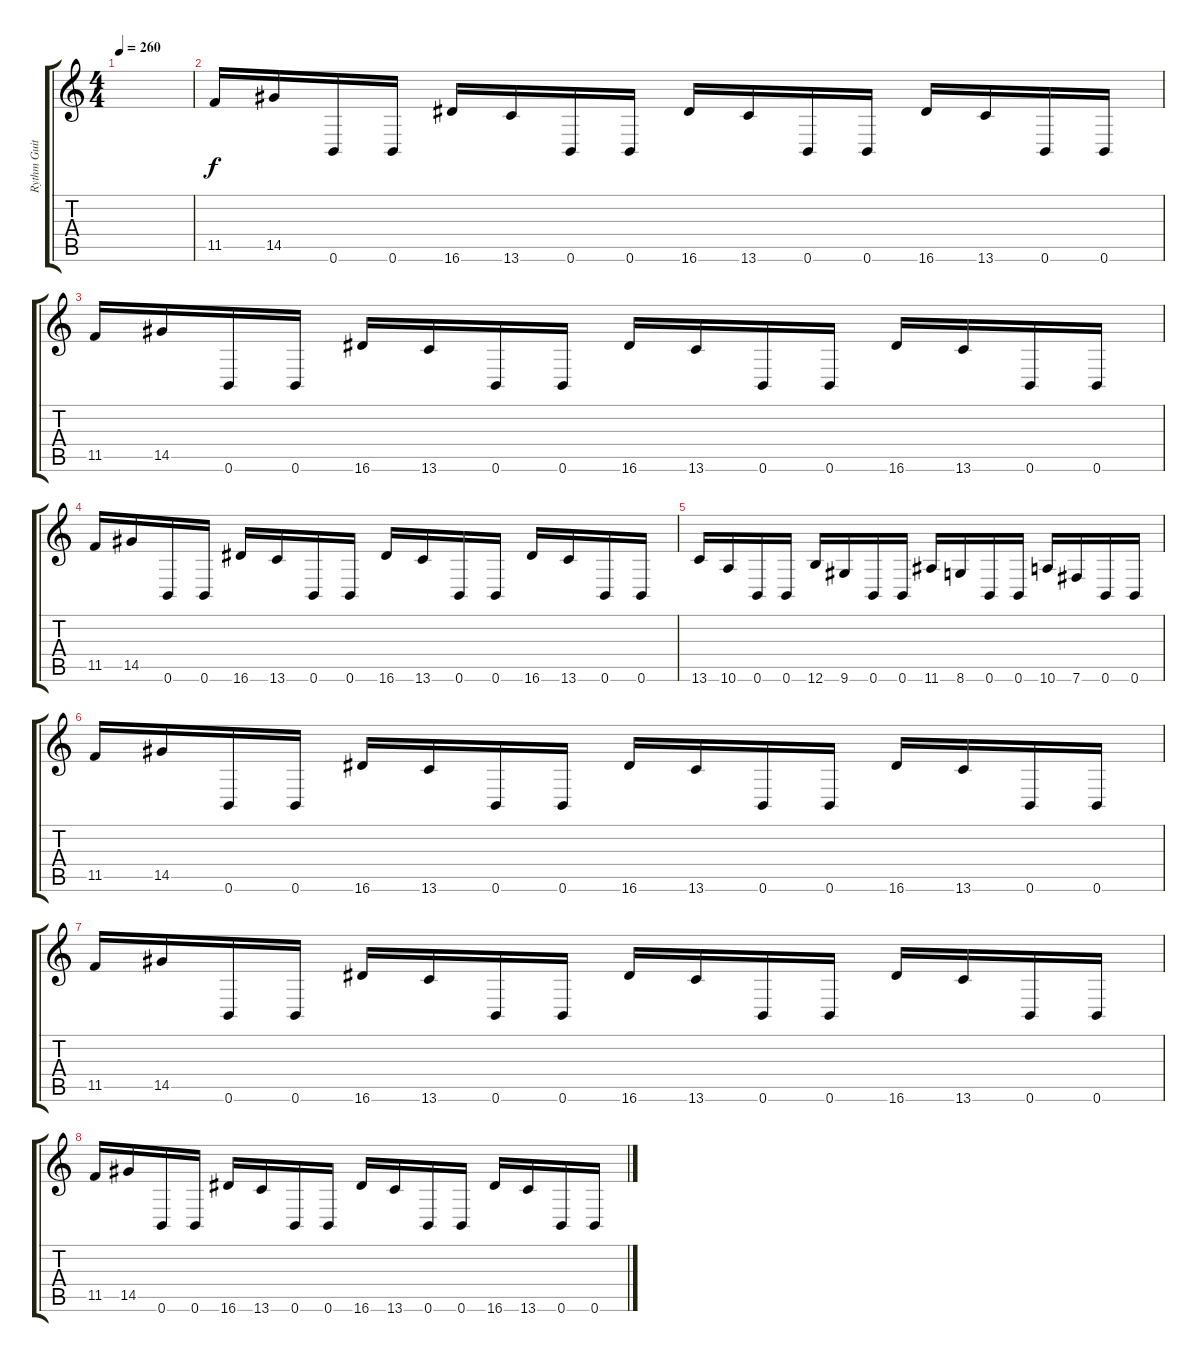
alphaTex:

\track ("Rythm Guitar 1" "Rythm Guit") {instrument distortionguitar}
\staff {score tabs}
\tuning (Db4 Ab3 E3 B2 Gb2 B1) {hide}
\ts (4 4)
\tempo 260
\clef g2
\ks c
|
11.5.16 14.5.16 0.6.16 0.6.16 16.6.16 13.6.16 0.6.16 0.6.16 16.6.16 13.6.16 0.6.16 0.6.16 16.6.16 13.6.16 0.6.16 0.6.16 |
11.5.16 14.5.16 0.6.16 0.6.16 16.6.16 13.6.16 0.6.16 0.6.16 16.6.16 13.6.16 0.6.16 0.6.16 16.6.16 13.6.16 0.6.16 0.6.16 |
11.5.16 14.5.16 0.6.16 0.6.16 16.6.16 13.6.16 0.6.16 0.6.16 16.6.16 13.6.16 0.6.16 0.6.16 16.6.16 13.6.16 0.6.16 0.6.16 |
13.6.16 10.6.16 0.6.16 0.6.16 12.6.16 9.6.16 0.6.16 0.6.16 11.6.16 8.6.16 0.6.16 0.6.16 10.6.16 7.6.16 0.6.16 0.6.16 |
11.5.16 14.5.16 0.6.16 0.6.16 16.6.16 13.6.16 0.6.16 0.6.16 16.6.16 13.6.16 0.6.16 0.6.16 16.6.16 13.6.16 0.6.16 0.6.16 |
11.5.16 14.5.16 0.6.16 0.6.16 16.6.16 13.6.16 0.6.16 0.6.16 16.6.16 13.6.16 0.6.16 0.6.16 16.6.16 13.6.16 0.6.16 0.6.16 |
11.5.16 14.5.16 0.6.16 0.6.16 16.6.16 13.6.16 0.6.16 0.6.16 16.6.16 13.6.16 0.6.16 0.6.16 16.6.16 13.6.16 0.6.16 0.6.16
